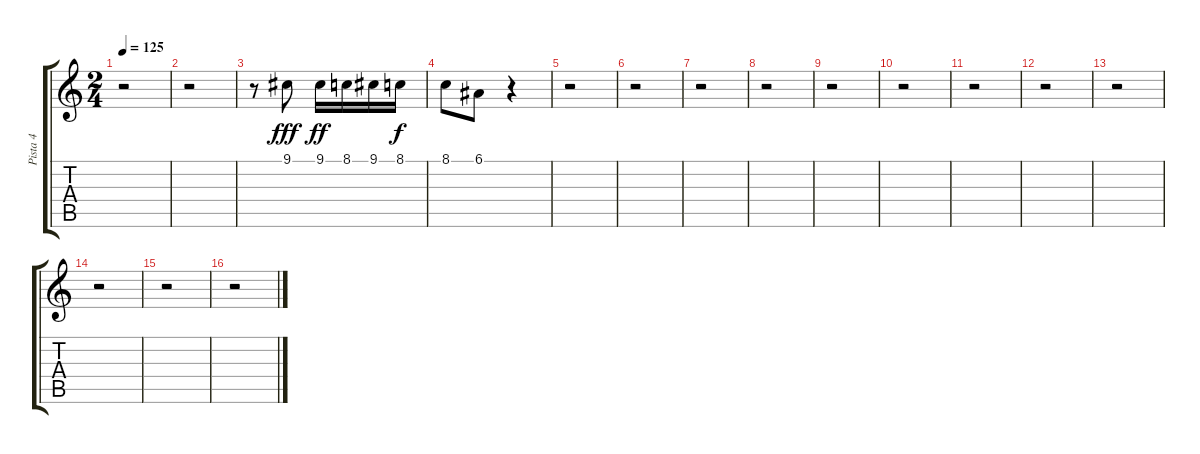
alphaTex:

\track ("Pista 4" "Pista 4") {instrument flute}
\staff {score tabs}
\tuning (E4 B3 G3 D3 A2 E2) {hide}
\ts (2 4)
\tempo 125
\clef g2
\ks c
r.2{dy ff} |
r.2 |
r.8 9.1.8{dy fff} 9.1.16{dy ff} 8.1.16 9.1.16 8.1.16{dy f} |
8.1.8 6.1.8 r.4 |
r.2 |
r.2 |
r.2 |
r.2 |
r.2 |
r.2 |
r.2 |
r.2 |
r.2 |
r.2 |
r.2 |
r.2
